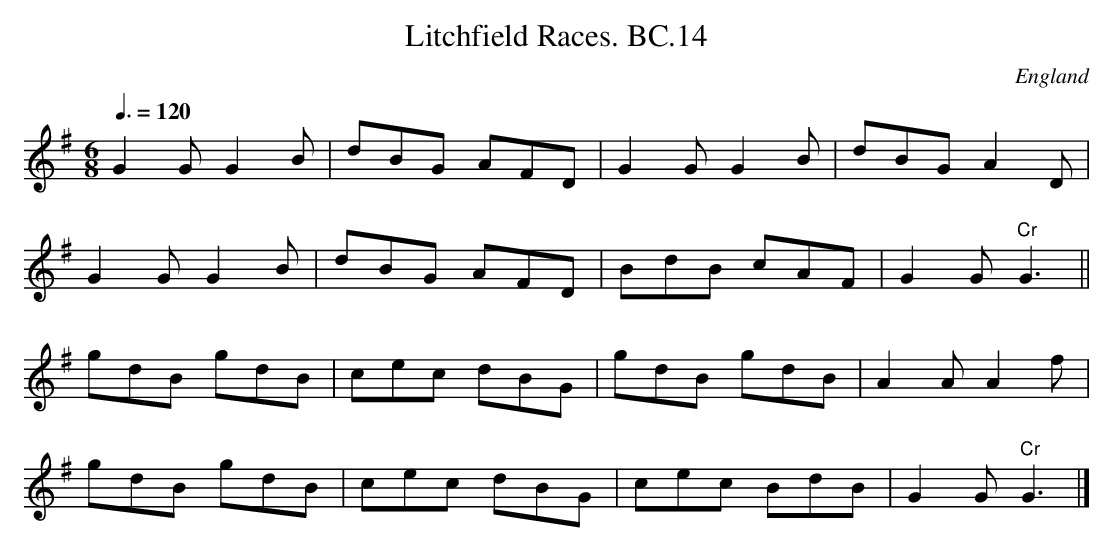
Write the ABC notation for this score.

X:1
T:Litchfield Races. BC.14
M:6/8
L:1/8
Q:3/8=120
O:England
K:G major
G2 G G2 B|dBG AFD|G2 G G2 B|dBG A2 D|!
G2 G G2 B|dBG AFD|BdB cAF|G2 G "^Cr"G3||!
gdB gdB|cec dBG|gdB gdB|A2 A A2 f|!
gdB gdB|cec dBG|cec BdB|G2 G "^Cr"G3|]
